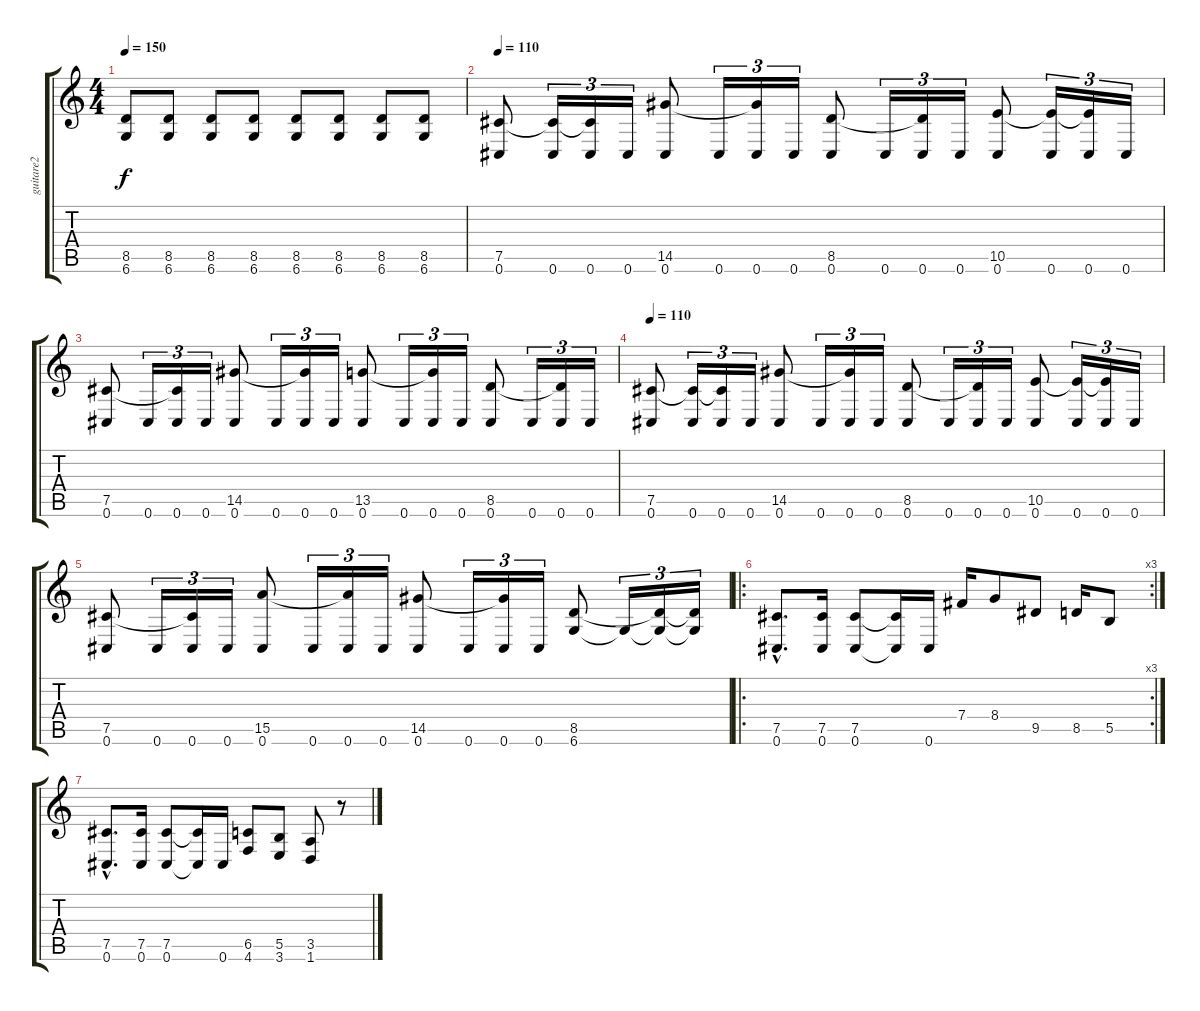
\track ("guitare2" "guitare2") {instrument distortionguitar}
\staff {score tabs}
\tuning (Db4 Ab3 E3 B2 Gb2 Db2) {hide}
\ts (4 4)
\tempo 150
\clef g2
\ks c
(8.5 6.6).8{dy f} (8.5 6.6).8 (8.5 6.6).8 (8.5 6.6).8 (8.5 6.6).8 (8.5 6.6).8 (8.5 6.6).8 (8.5 6.6).8 |
\tempo 110
(7.5 0.6).8 (7.5{t} 0.6).16{tu (3 2)} (7.5{t} 0.6).16{tu (3 2)} 0.6.16{tu (3 2)} (14.5 0.6).8 0.6.16{tu (3 2)} (14.5{t} 0.6).16{tu (3 2)} 0.6.16{tu (3 2)} (8.5 0.6).8 0.6.16{tu (3 2)} (8.5{t} 0.6).16{tu (3 2)} 0.6.16{tu (3 2)} (10.5 0.6).8 (10.5{t} 0.6).16{tu (3 2)} (10.5{t} 0.6).16{tu (3 2)} 0.6.16{tu (3 2)} |
(7.5 0.6).8 0.6.16{tu (3 2)} (7.5{t} 0.6).16{tu (3 2)} 0.6.16{tu (3 2)} (14.5 0.6).8 0.6.16{tu (3 2)} (14.5{t} 0.6).16{tu (3 2)} 0.6.16{tu (3 2)} (13.5 0.6).8 0.6.16{tu (3 2)} (13.5{t} 0.6).16{tu (3 2)} 0.6.16{tu (3 2)} (8.5 0.6).8 0.6.16{tu (3 2)} (8.5{t} 0.6).16{tu (3 2)} 0.6.16{tu (3 2)} |
\tempo 110
(7.5 0.6).8 (7.5{t} 0.6).16{tu (3 2)} (7.5{t} 0.6).16{tu (3 2)} 0.6.16{tu (3 2)} (14.5 0.6).8 0.6.16{tu (3 2)} (14.5{t} 0.6).16{tu (3 2)} 0.6.16{tu (3 2)} (8.5 0.6).8 0.6.16{tu (3 2)} (8.5{t} 0.6).16{tu (3 2)} 0.6.16{tu (3 2)} (10.5 0.6).8 (10.5{t} 0.6).16{tu (3 2)} (10.5{t} 0.6).16{tu (3 2)} 0.6.16{tu (3 2)} |
(7.5 0.6).8 0.6.16{tu (3 2)} (7.5{t} 0.6).16{tu (3 2)} 0.6.16{tu (3 2)} (15.5 0.6).8 0.6.16{tu (3 2)} (15.5{t} 0.6).16{tu (3 2)} 0.6.16{tu (3 2)} (14.5 0.6).8 0.6.16{tu (3 2)} (14.5{t} 0.6).16{tu (3 2)} 0.6.16{tu (3 2)} (8.5 6.6).8 6.6{t}.16{tu (3 2)} (8.5{t} 6.6{t}).16{tu (3 2)} (8.5{t} 6.6{t}).16{tu (3 2)} |
\ro
\rc 3
(7.5{hac} 0.6{hac}).8{d} (7.5 0.6).16 (7.5 0.6).8 (7.5{t} 0.6{t}).16 0.6.16 7.4.16 8.4.8 9.5.8 8.5.16 5.5.8 |
(7.5{hac} 0.6{hac}).8{d} (7.5 0.6).16 (7.5 0.6).8 (7.5{t} 0.6{t}).16 0.6.16 (6.5 4.6).8 (5.5 3.6).8 (3.5 1.6).8 r.8
